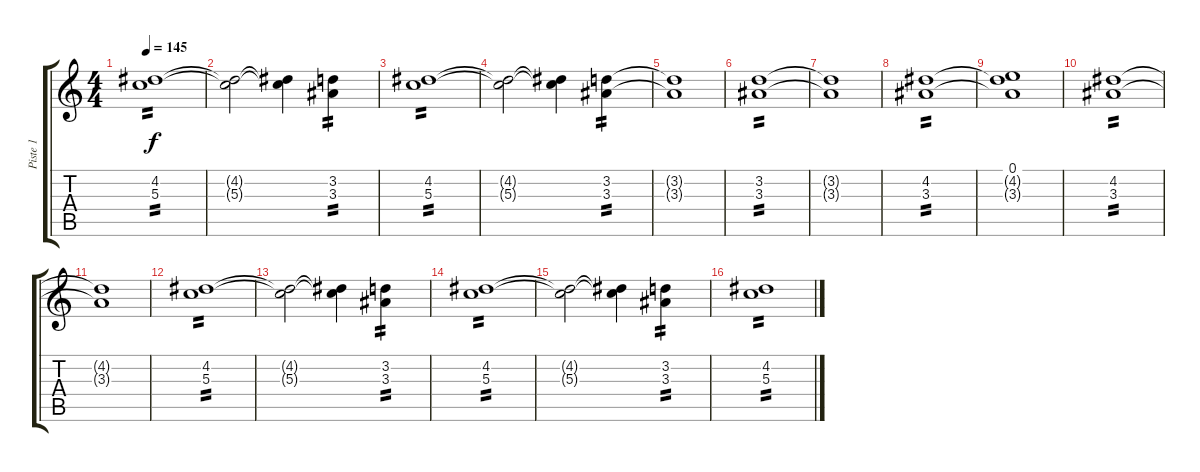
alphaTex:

\track ("Piste 1" "Piste 1") {instrument overdrivenguitar}
\staff {score tabs}
\tuning (E4 B3 G3 D3 A2 E2) {hide}
\ts (4 4)
\tempo 145
\clef g2
\ks c
(4.2 5.3).1{tp 2 dy f} |
(4.2{t} 5.3{t}).2 (4.2{t} 5.3{t}).4 (3.2 3.3).4{tp 2} |
(4.2 5.3).1{tp 2} |
(4.2{t} 5.3{t}).2 (4.2{t} 5.3{t}).4 (3.2 3.3).4{tp 2} |
(3.2{t} 3.3{t}).1 |
(3.2 3.3).1{tp 2} |
(3.2{t} 3.3{t}).1 |
(4.2 3.3).1{tp 2} |
(0.1 4.2{t} 3.3{t}).1 |
(4.2 3.3).1{tp 2} |
(4.2{t} 3.3{t}).1 |
(4.2 5.3).1{tp 2} |
(4.2{t} 5.3{t}).2 (4.2{t} 5.3{t}).4 (3.2 3.3).4{tp 2} |
(4.2 5.3).1{tp 2} |
(4.2{t} 5.3{t}).2 (4.2{t} 5.3{t}).4 (3.2 3.3).4{tp 2} |
(4.2 5.3).1{tp 2}
